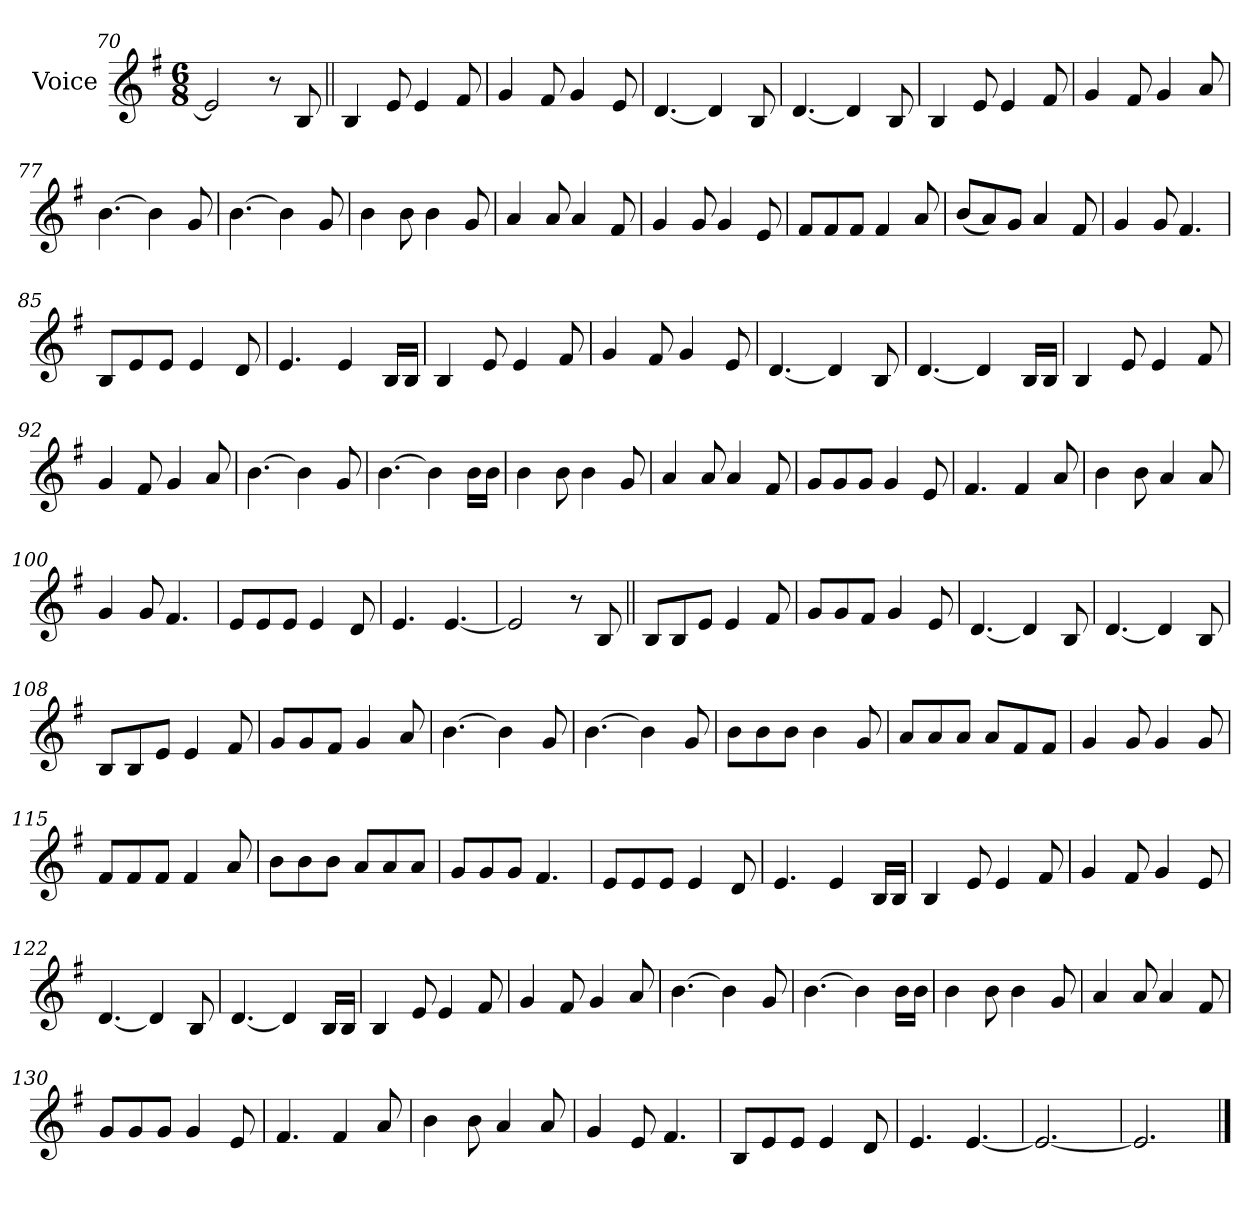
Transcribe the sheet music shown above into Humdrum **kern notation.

**kern
*part1
*staff1
*I"Voice
*I'Vc.
*clefG2
*k[f#]
*M6/8
=70
2e]
8r
8B
=71||
4B
8e
4e
8f#
=72
4g
8f#
4g
8e
=73
[4.d
4d]
8B
=74
[4.d
4d]
8B
=75
4B
8e
4e
8f#
=76
4g
8f#
4g
8a
=77
[4.b
4b]
8g
=78
[4.b
4b]
8g
=79
4b
8b
4b
8g
=80
4a
8a
4a
8f#
=81
4g
8g
4g
8e
=82
8f#L
8f#
8f#J
4f#
8a
=83
(<8bL
8a)
8gJ
4a
8f#
=84
4g
8g
4.f#
=85
8BL
8e
8eJ
4e
8d
=86
4.e
4e
16BLL
16BJJ
=87
4B
8e
4e
8f#
=88
4g
8f#
4g
8e
=89
[4.d
4d]
8B
=90
[4.d
4d]
16BLL
16BJJ
=91
4B
8e
4e
8f#
=92
4g
8f#
4g
8a
=93
[4.b
4b]
8g
=94
[4.b
4b]
16bLL
16bJJ
=95
4b
8b
4b
8g
=96
4a
8a
4a
8f#
=97
8gL
8g
8gJ
4g
8e
=98
4.f#
4f#
8a
=99
4b
8b
4a
8a
=100
4g
8g
4.f#
=101
8eL
8e
8eJ
4e
8d
=102
4.e
[4.e
=103
2e]
8r
8B
=104||
8BL
8B
8eJ
4e
8f#
=105
8gL
8g
8f#J
4g
8e
=106
[4.d
4d]
8B
=107
[4.d
4d]
8B
=108
8BL
8B
8eJ
4e
8f#
=109
8gL
8g
8f#J
4g
8a
=110
[4.b
4b]
8g
=111
[4.b
4b]
8g
=112
8bL
8b
8bJ
4b
8g
=113
8aL
8a
8aJ
8aL
8f#
8f#J
=114
4g
8g
4g
8g
=115
8f#L
8f#
8f#J
4f#
8a
=116
8bL
8b
8bJ
8aL
8a
8aJ
=117
8gL
8g
8gJ
4.f#
=118
8eL
8e
8eJ
4e
8d
=119
4.e
4e
16BLL
16BJJ
=120
4B
8e
4e
8f#
=121
4g
8f#
4g
8e
=122
[4.d
4d]
8B
=123
[4.d
4d]
16BLL
16BJJ
=124
4B
8e
4e
8f#
=125
4g
8f#
4g
8a
=126
[4.b
4b]
8g
=127
[4.b
4b]
16bLL
16bJJ
=128
4b
8b
4b
8g
=129
4a
8a
4a
8f#
=130
8gL
8g
8gJ
4g
8e
=131
4.f#
4f#
8a
=132
4b
8b
4a
8a
=133
4g
8e
4.f#
=134
8BL
8e
8eJ
4e
8d
=135
4.e
[4.e
=136
2.e_
=137
2.e]
==
*-
